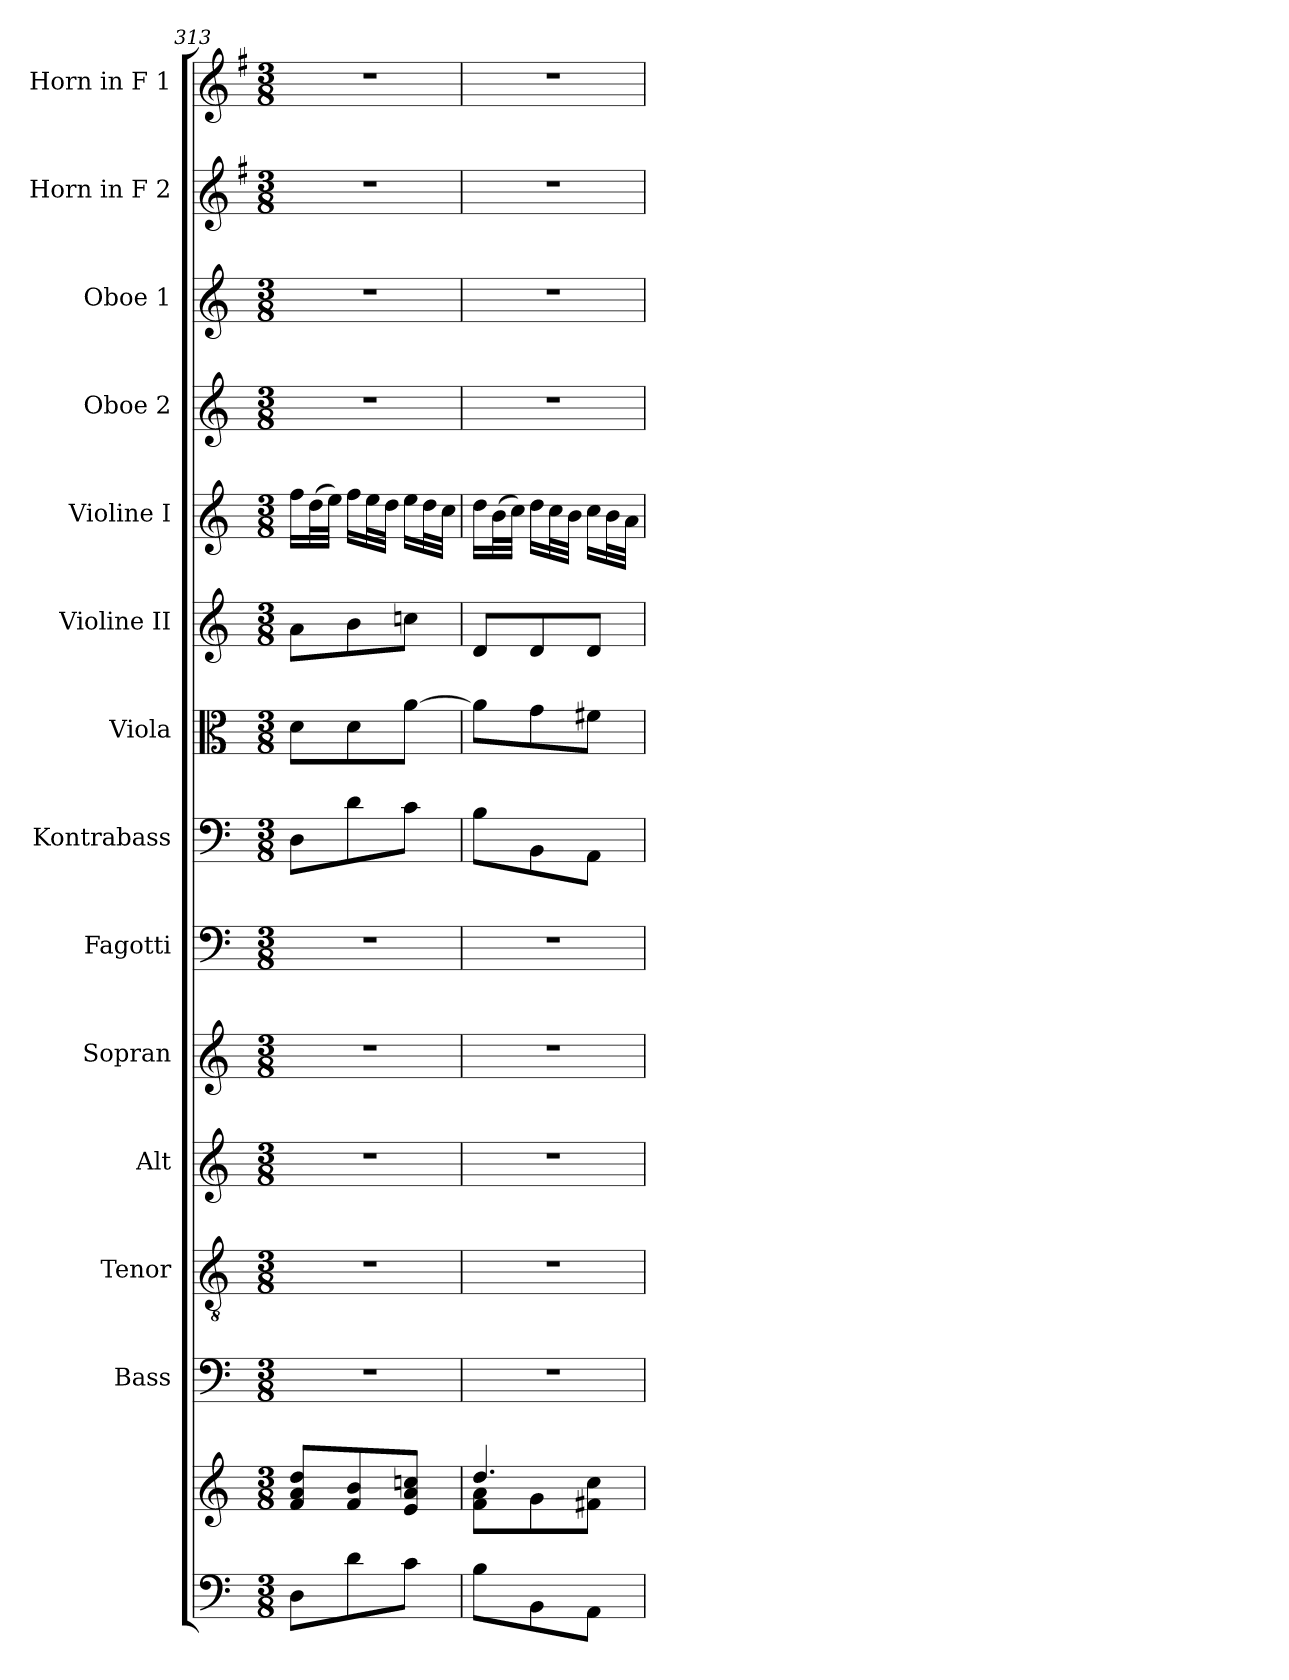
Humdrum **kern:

**kern	**kern	**kern	**kern	**kern	**kern	**kern	**kern	**kern	**kern	**kern	**kern	**kern	**kern	**kern
*part14	*part14	*part13	*part12	*part11	*part10	*part9	*part8	*part7	*part6	*part5	*part4	*part3	*part2	*part1
*staff15	*staff14	*staff13	*staff12	*staff11	*staff10	*staff9	*staff8	*staff7	*staff6	*staff5	*staff4	*staff3	*staff2	*staff1
*	*	*I"Bass	*I"Tenor	*I"Alt	*I"Sopran	*I"Fagotti	*I"Kontrabass	*I"Viola	*I"Violine II	*I"Violine I	*I"Oboe 2	*I"Oboe 1	*I"Horn in F 2	*I"Horn in F 1
*	*	*I'B.	*I'T.	*I'A.	*I'S.	*I'Fg.	*I'Kb.	*I'Vla.	*I'Vl. II	*I'Vl. I	*I'Ob. 2	*I'Ob. 1	*	*
*clefF4	*clefG2	*clefF4	*clefGv2	*clefG2	*clefG2	*clefF4	*clefF4	*clefC3	*clefG2	*clefG2	*clefG2	*clefG2	*clefG2	*clefG2
*	*	*	*	*	*	*	*ITrd7c12	*	*	*	*	*	*ITrd4c7	*ITrd4c7
*k[]	*k[]	*k[]	*k[]	*k[]	*k[]	*k[]	*k[]	*k[]	*k[]	*k[]	*k[]	*k[]	*k[]	*k[]
*C:	*C:	*C:	*C:	*C:	*C:	*C:	*C:	*C:	*C:	*C:	*C:	*C:	*C:	*C:
*M3/8	*M3/8	*M3/8	*M3/8	*M3/8	*M3/8	*M3/8	*M3/8	*M3/8	*M3/8	*M3/8	*M3/8	*M3/8	*M3/8	*M3/8
=313	=313	=313	=313	=313	=313	=313	=313	=313	=313	=313	=313	=313	=313	=313
8D\L	8f/ 8a/ 8dd/L	4.r	4.r	4.r	4.r	4.r	8DD\L	8d\L	8a\L	16ff\LL	4.r	4.r	4.r	4.r
.	.	.	.	.	.	.	.	.	.	(>32dd\L	.	.	.	.
.	.	.	.	.	.	.	.	.	.	32ee\JJJ)	.	.	.	.
8d\	8f/ 8b/	.	.	.	.	.	8D\	8d\	8b\	16ff\LL	.	.	.	.
.	.	.	.	.	.	.	.	.	.	32ee\L	.	.	.	.
.	.	.	.	.	.	.	.	.	.	32dd\JJJ	.	.	.	.
8c\J	8e/ 8a/ 8ccn/J	.	.	.	.	.	8C\J	[8a\J	8ccn\J	16ee\LL	.	.	.	.
.	.	.	.	.	.	.	.	.	.	32dd\L	.	.	.	.
.	.	.	.	.	.	.	.	.	.	32cc\JJJ	.	.	.	.
=314	=314	=314	=314	=314	=314	=314	=314	=314	=314	=314	=314	=314	=314	=314
*	*^	*	*	*	*	*	*	*	*	*	*	*	*	*
8B\L	4.dd/	8f\ 8a\L	4.r	4.r	4.r	4.r	4.r	8BB\L	8a\L]	8d/L	16dd\LL	4.r	4.r	4.r	4.r
.	.	.	.	.	.	.	.	.	.	.	(>32b\L	.	.	.	.
.	.	.	.	.	.	.	.	.	.	.	32cc\JJJ)	.	.	.	.
8BB\	.	8g\	.	.	.	.	.	8BBB\	8g\	8d/	16dd\LL	.	.	.	.
.	.	.	.	.	.	.	.	.	.	.	32cc\L	.	.	.	.
.	.	.	.	.	.	.	.	.	.	.	32b\JJJ	.	.	.	.
8AA\J	.	8f#X\ 8cc\J	.	.	.	.	.	8AAA\J	8f#X\J	8d/J	16cc\LL	.	.	.	.
.	.	.	.	.	.	.	.	.	.	.	32b\L	.	.	.	.
.	.	.	.	.	.	.	.	.	.	.	32a\JJJ	.	.	.	.
*	*v	*v	*	*	*	*	*	*	*	*	*	*	*	*	*
=	=	=	=	=	=	=	=	=	=	=	=	=	=	=
*-	*-	*-	*-	*-	*-	*-	*-	*-	*-	*-	*-	*-	*-	*-
